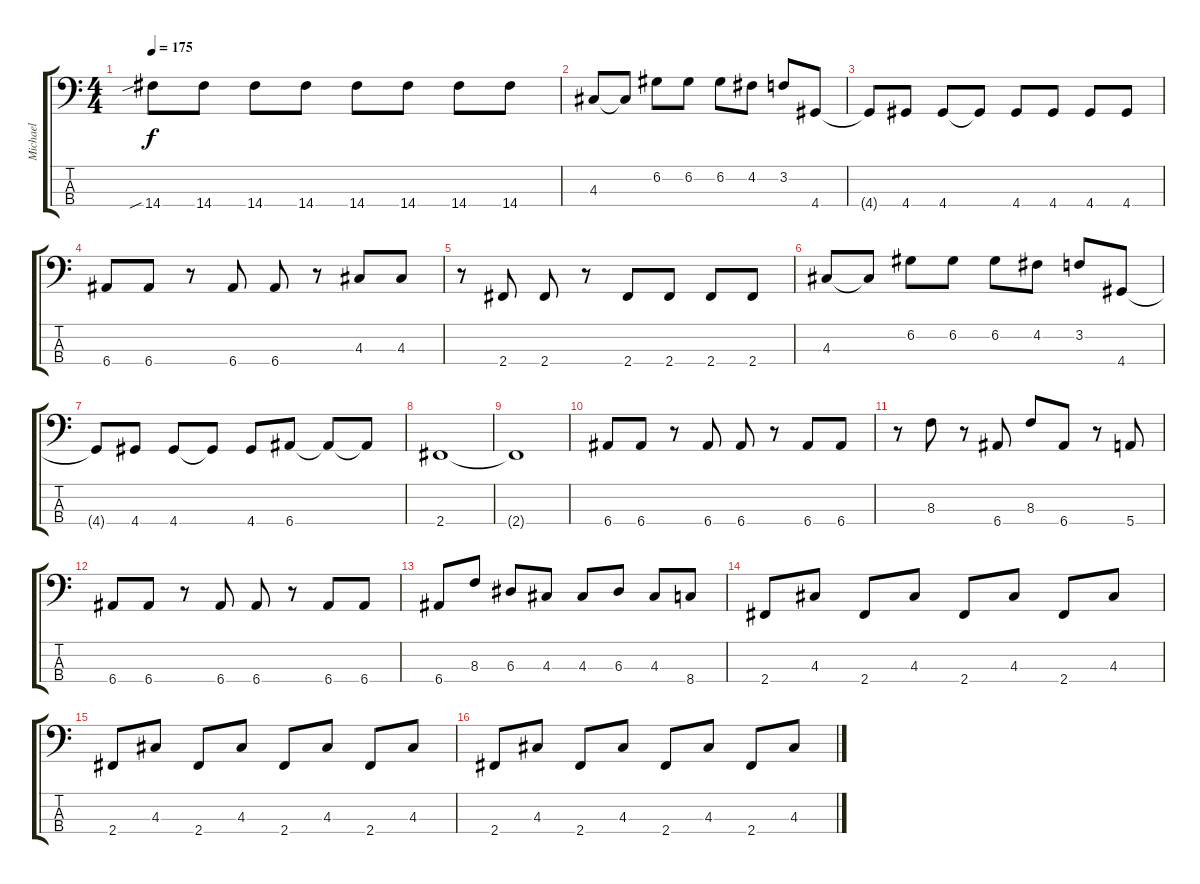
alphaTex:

\track ("Michael" "Michael") {instrument electricbassfinger}
\staff {score tabs}
\tuning (G2 D2 A1 E1) {hide}
\ts (4 4)
\tempo 175
\clef f4
\ks c
14.4{sib}.8{dy f} 14.4.8 14.4.8 14.4.8 14.4.8 14.4.8 14.4.8 14.4.8 |
4.3.8 4.3{t}.8 6.2.8 6.2.8 6.2.8 4.2.8 3.2.8 4.4.8 |
4.4{t}.8 4.4.8 4.4.8 4.4{t}.8 4.4.8 4.4.8 4.4.8 4.4.8 |
6.4.8 6.4.8 r.8 6.4.8 6.4.8 r.8 4.3.8 4.3.8 |
r.8 2.4.8 2.4.8 r.8 2.4.8 2.4.8 2.4.8 2.4.8 |
4.3.8 4.3{t}.8 6.2.8 6.2.8 6.2.8 4.2.8 3.2.8 4.4.8 |
4.4{t}.8 4.4.8 4.4.8 4.4{t}.8 4.4.8 6.4.8 6.4{t}.8 6.4{t}.8 |
2.4.1 |
2.4{t}.1 |
6.4.8 6.4.8 r.8 6.4.8 6.4.8 r.8 6.4.8 6.4.8 |
r.8 8.3.8 r.8 6.4.8 8.3.8 6.4.8 r.8 5.4.8 |
6.4.8 6.4.8 r.8 6.4.8 6.4.8 r.8 6.4.8 6.4.8 |
6.4.8 8.3.8 6.3.8 4.3.8 4.3.8 6.3.8 4.3.8 8.4.8 |
2.4.8 4.3.8 2.4.8 4.3.8 2.4.8 4.3.8 2.4.8 4.3.8 |
2.4.8 4.3.8 2.4.8 4.3.8 2.4.8 4.3.8 2.4.8 4.3.8 |
2.4.8 4.3.8 2.4.8 4.3.8 2.4.8 4.3.8 2.4.8 4.3.8
